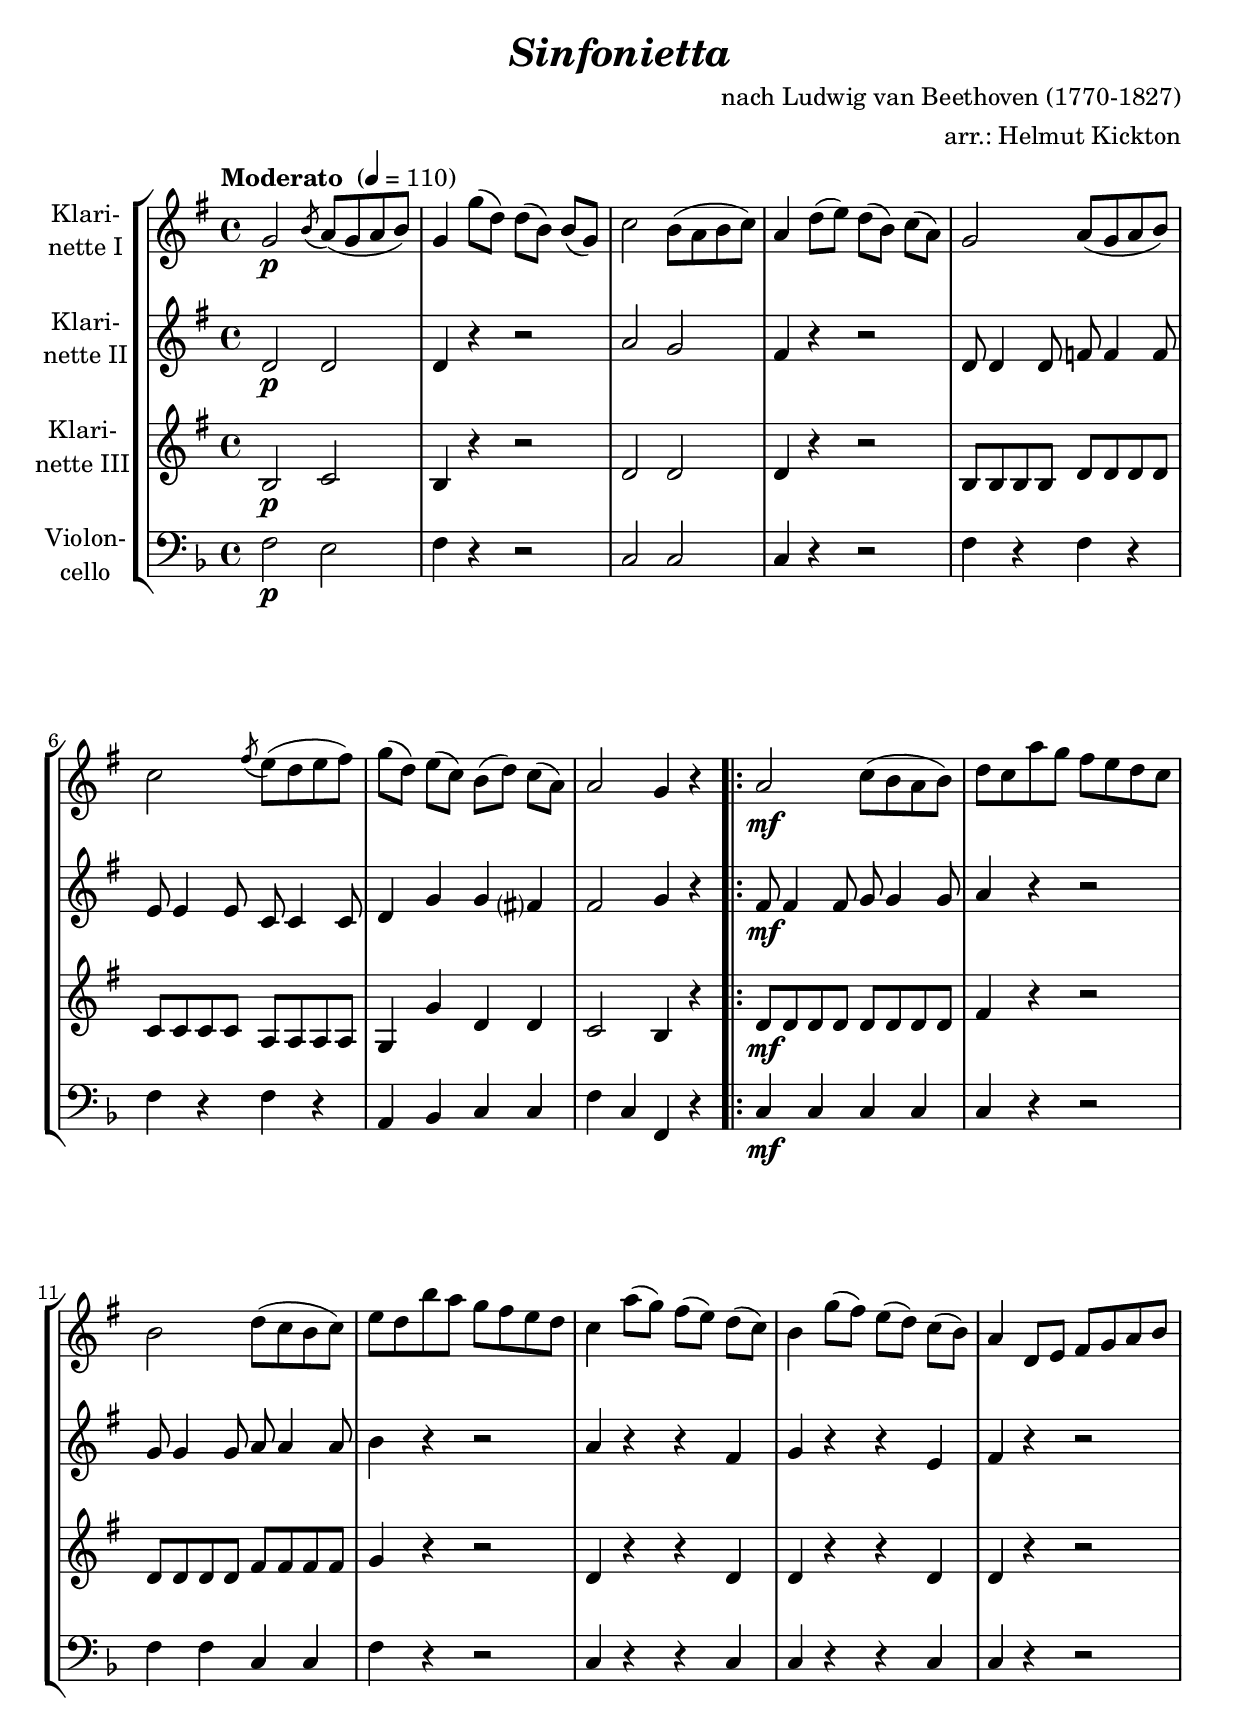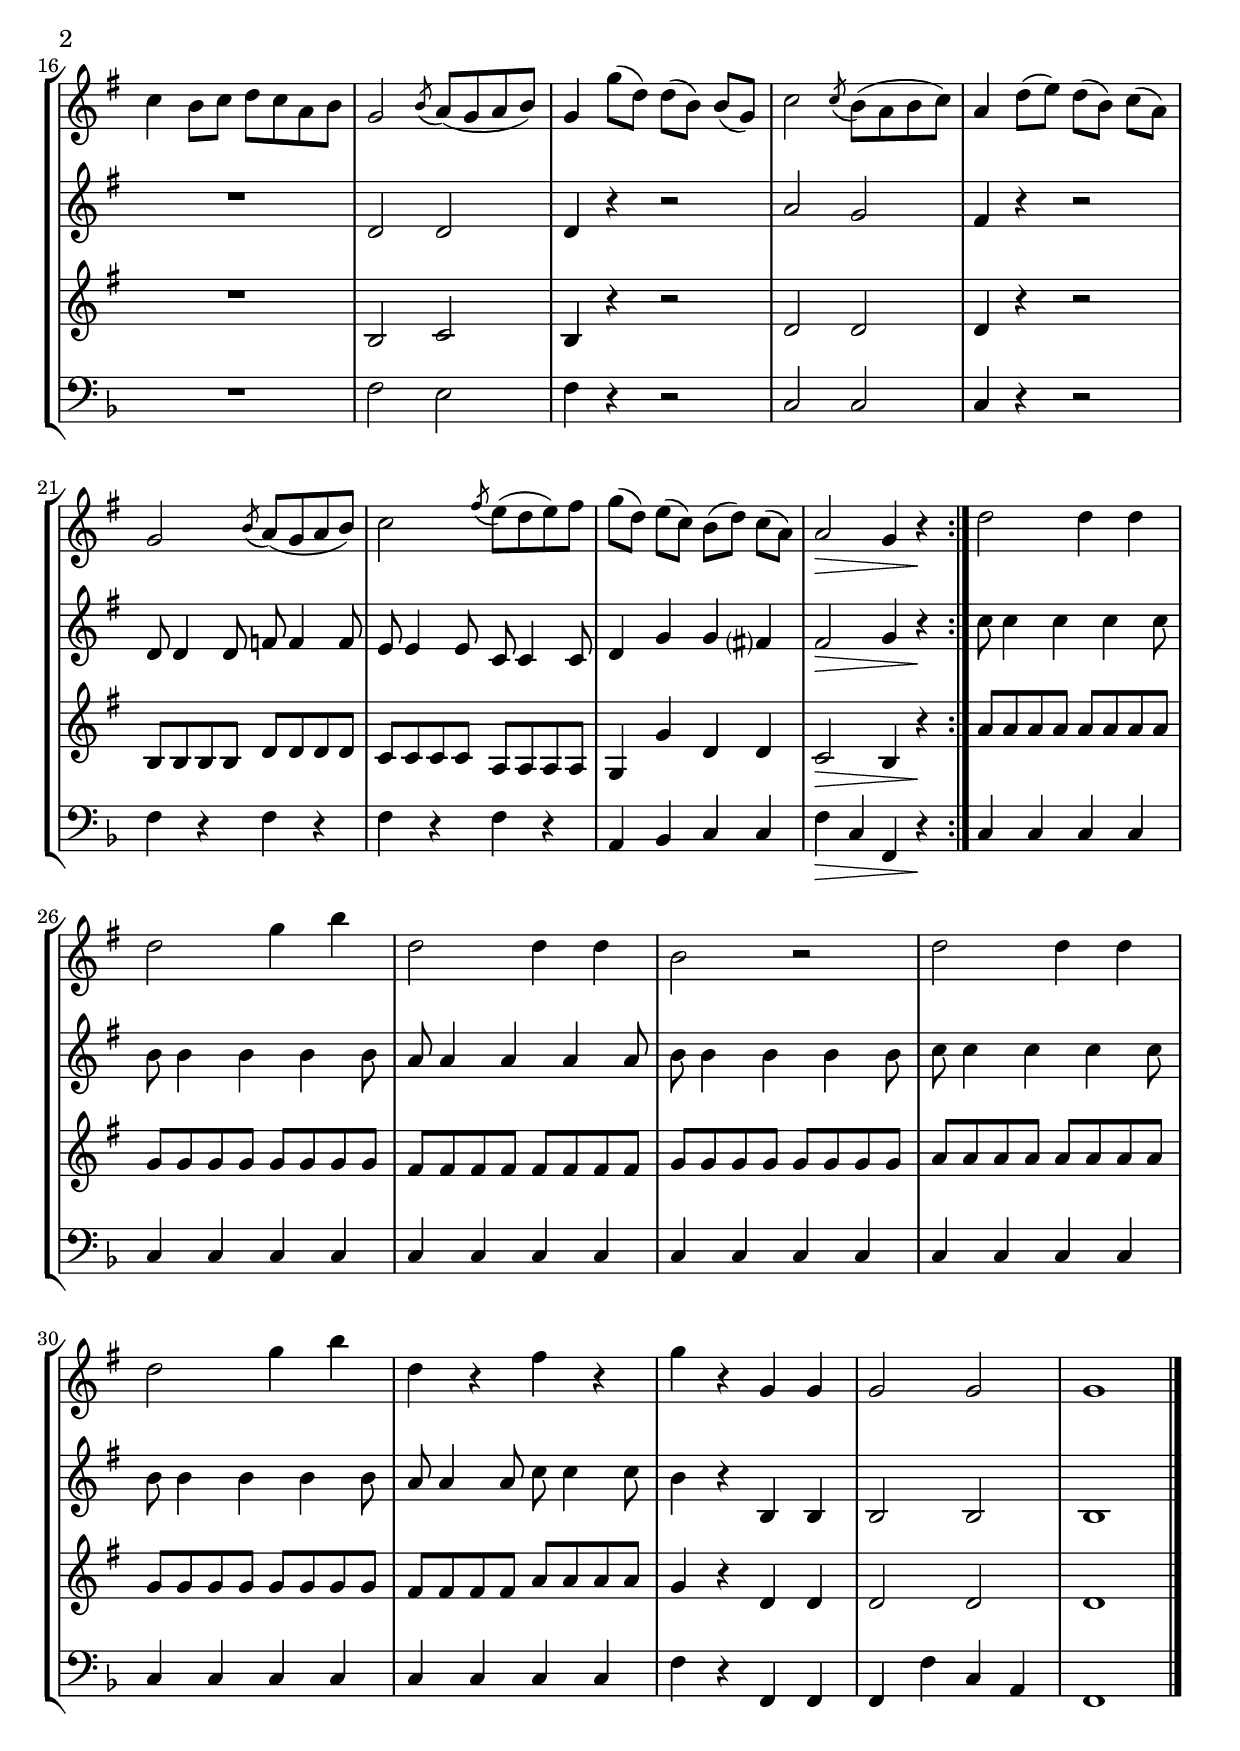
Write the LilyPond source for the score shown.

\version "2.18.2"
\include "deutsch.ly"
  
#(set-global-staff-size 21.5)

\header {
  title     = \markup \bold \italic "Sinfonietta"
  composer  = "nach Ludwig van Beethoven (1770-1827)"
  arranger  = "arr.: Helmut Kickton"
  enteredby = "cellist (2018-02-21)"
%  piece     = ""
}

voiceconsts = {
  \key g \major
  \time 4/4
  \clef "treble"
%  \numericTimeSignature
  \compressFullBarRests
  % Set default beaming for all staves
% \set Timing.beamExceptions = #'()
% \set Timing.baseMoment     = #(ly:make-moment 1 4)
% \set Timing.beatStructure  = #'(1 1 1)
  \tempo "Moderato " 4=110
}

micl = "clarinet"
mifl = "flute"
miob = "oboe"
mifh = "french horn"
misx = "tenor sax"
mist = "string ensemble 1"
miba = "cello"

va = \relative c'' {
  \voiceconsts

  g2\p \acciaccatura h8 a( g a h)
  g4 g'8( d) d( h) h[( g)]
  c2 h8( a h c)
  a4 d8( e) d( h) c[( a)]
  g2 a8( g a h)

  c2 \acciaccatura fis8 e( d e fis)
  g( d) e[( c)] h( d) c[( a)]
  a2 g4 r
  \repeat volta 2 {
    a2\mf c8( h a h)
    d c a' g fis e d c

    h2 d8( c h c)
    e d h' a g fis e d
    c4 a'8( g) fis( e) d[( c)]
    h4 g'8( fis) e( d) c[( h)]
    a4 d,8 e fis g a h
    c4 h8 c d c a h

    g2 \acciaccatura h8 a( g a h)
    g4 g'8( d) d( h) h[( g])
    c2 \acciaccatura c8 h( a h c)
    a4 d8( e) d( h) c[( a)]
    g2 \acciaccatura h8 a( g a h)
    c2 \acciaccatura fis8 e( d e) fis

    g( d) e[( c)] h( d) c[( a)]
    a2\> g4 r\!
  }
  d'2 d4 d
  d2 g4 h
  d,2 d4 d

  h2 r
  d d4 d
  d2 g4 h
  d, r fis r
  g r g, g
  g2 g
  g1 \bar "|."
}

vb = \relative c' {
  \voiceconsts

  d2\p d
  d4 r r2
  a' g
  fis4 r r2
  d8 d4 d8 f f4 f8

  e e4 e8 c c4 c8
  d4 g g fis?
  fis2 g4 r
  \repeat volta 2 {
    fis8\mf fis4 fis8 g g4 g8
    a4 r r2

    g8 g4 g8 a a4 a8
    h4 r r2
    a4 r r fis
    g r r e
    fis r r2
    R1

    d2 d
    d4 r r2
    a' g
    fis4 r r2
    d8 d4 d8 f f4 f8
    e e4 e8 c c4 c8

    d4 g g fis?
    fis2\> g4 r\!
  }
  c8 c4 c c c8
  h h4 h h h8
  a a4 a a a8

  h h4 h h h8
  c c4 c c c8
  h h4 h h h8
  a a4 a8 c c4 c8
  h4 r h, h
  h2 h
  h1 \bar "|."
}

vc = \relative c' {
  \voiceconsts

  h2\p c
  h4 r r2
  d d
  d4 r r2
  h8 h h h d d d d

  c c c c a a a a
  g4 g' d d
  c2 h4 r
  \repeat volta 2 {
    d8\mf d d d d d d d
    fis4 r r2

    d8 d d d fis fis fis fis
    g4 r r2
    d4 r r d
    d r r d
    d r r2
    R1

    h2 c
    h4 r r2
    d d
    d4 r r2
    h8 h h h d d d d
    c c c c a a a a

    g4 g' d d
    c2\> h4 r\!
  }
  a'8 a a a a a a a
  g g g g g g g g
  fis fis fis fis fis fis fis fis

  g g g g g g g g
  a a a a a a a a
  g g g g g g g g
  fis fis fis fis a a a a
  g4 r d d
  d2 d
  d1 \bar "|."
}

vd = \relative c' {
  \voiceconsts
  \clef "bass"

  g2\p fis
  g4 r r2
  d d
  d4 r r2
  g4 r g r

  g r g r
  h, c d d
  g d g, r
  \repeat volta 2 {
    d'\mf d d d
    d r r2

    g4 g d d
    g r r2
    d4 r r d
    d r r d
    d r r2
    R1

    g2 fis
    g4 r r2
    d d
    d4 r r2
    g4 r g r
    g r g r

    h, c d d
    g\> d g, r\!
  }
  d' d d d
  d d d d
  d d d d

  d d d d
  d d d d
  d d d d
  d d d d
  g r g, g
  g g' d h
  g1 \bar "|."
}


music = \new StaffGroup <<
      \new Staff {
	\set Staff.midiInstrument = \micl
	\set Staff.instrumentName = \markup \center-column { "Klari-" "nette I" }
	\transpose g g { \va }
      }

      \new Staff {
	\set Staff.midiInstrument = \micl
	\set Staff.instrumentName = \markup \center-column { "Klari-" "nette II" }
	\transpose g g { \vb }
      }

      \new Staff {
	\set Staff.midiInstrument = \micl
	\set Staff.instrumentName = \markup \center-column { "Klari-" "nette III" }
	\transpose g g { \vc }
      }

      \new Staff {
	\set Staff.midiInstrument = \miba
	\set Staff.instrumentName = \markup \center-column { "Violon-" "cello" }
	\transpose g f { \vd }
      }
>>

\book {
  \score {
    \music
    \layout {}
  }

  \score {
    \unfoldRepeats \music

    \midi {
      \context {
        \Score
      }
    }
  }
}
